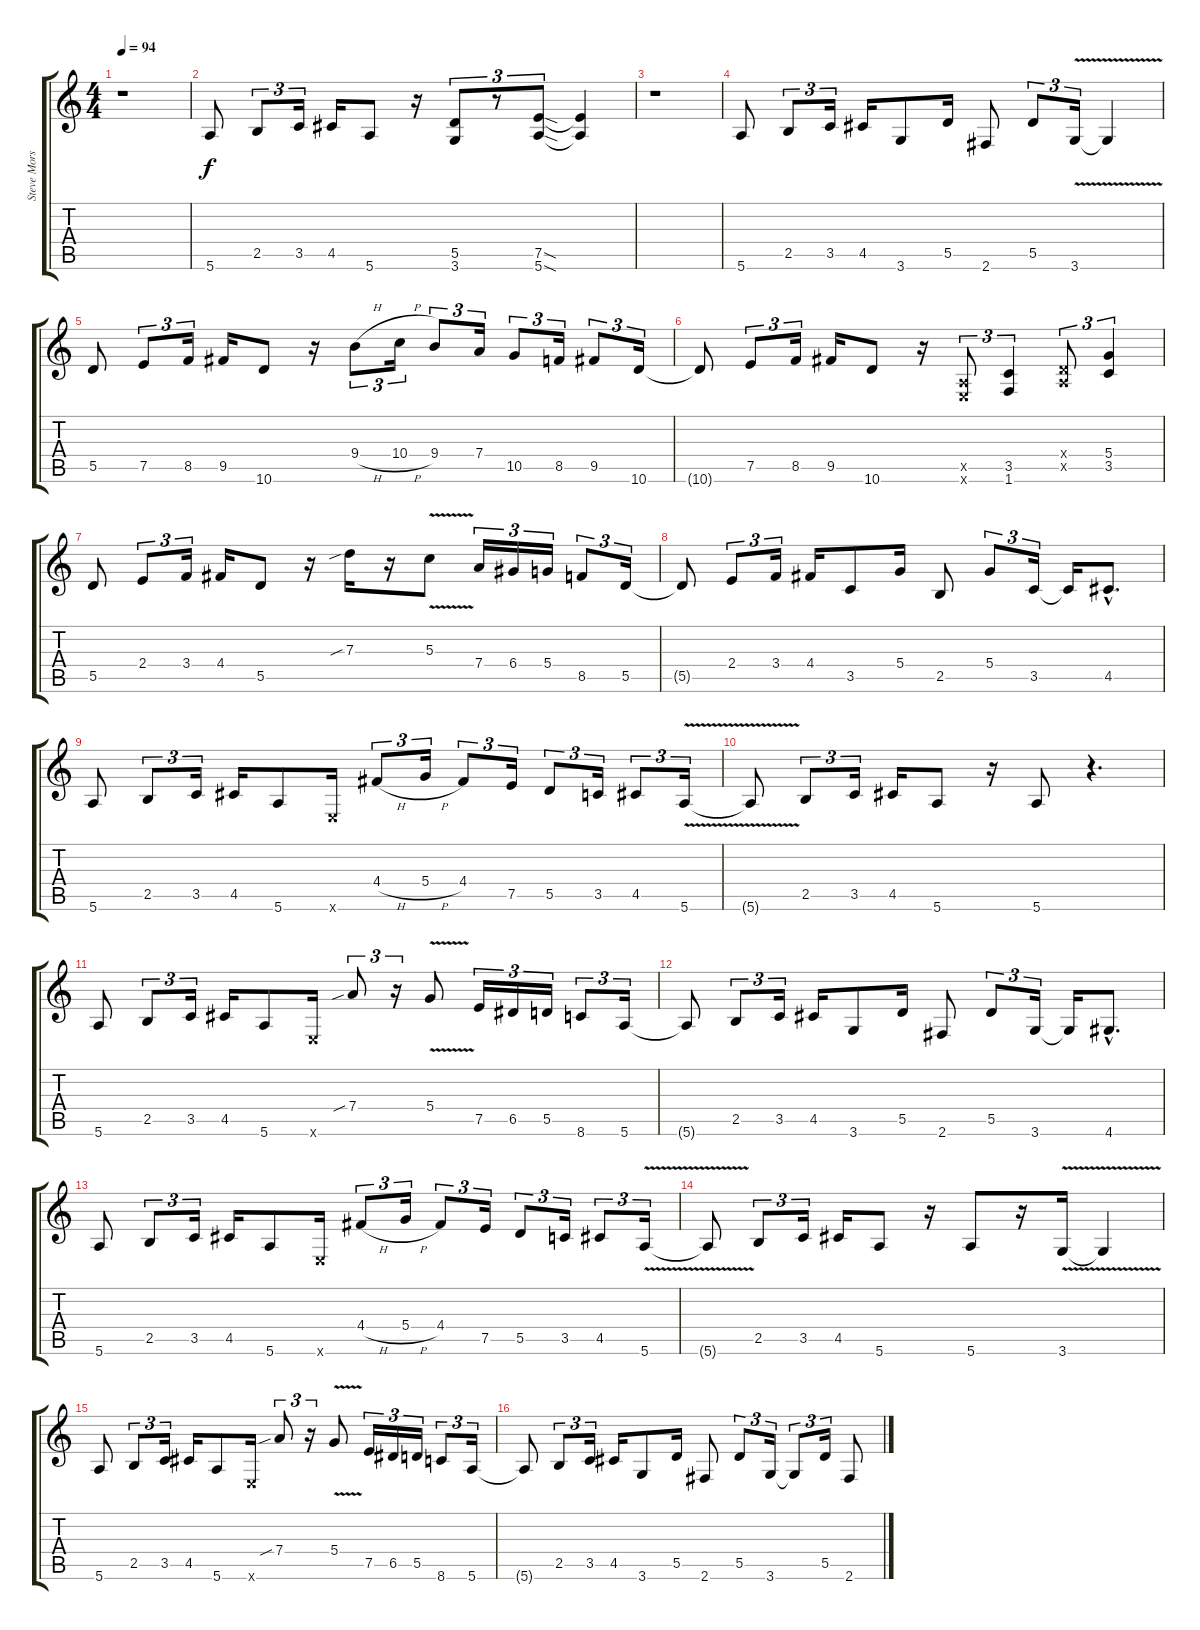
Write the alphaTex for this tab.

\track ("Steve Morse Rhythm Guitar II" "Steve Mors") {instrument distortionguitar}
\staff {score tabs}
\tuning (E4 B3 G3 D3 A2 E2) {hide}
\ts (4 4)
\tempo 94
\clef g2
\ks c
r.1{dy f} |
5.6.8 2.5.8{tu (3 2)} 3.5.16{tu (3 2)} 4.5.16 5.6.8 r.16 (5.5 3.6).8{tu (3 2)} r.8{tu (3 2)} (7.5{sod} 5.6{sod}).8{tu (3 2)} (7.5{t} 5.6{t}).4 |
r.1 |
5.6.8 2.5.8{tu (3 2)} 3.5.16{tu (3 2)} 4.5.16 3.6.8 5.5.16 2.6.8 5.5.8{tu (3 2)} 3.6{v}.16{tu (3 2)} 3.6{t}.4 |
5.5.8 7.5.8{tu (3 2)} 8.5.16{tu (3 2)} 9.5.16 10.6.8 r.16 9.4{h}.8{tu (3 2)} 10.4{h}.16{tu (3 2)} 9.4.8{tu (3 2)} 7.4.16{tu (3 2)} 10.5.8{tu (3 2)} 8.5.16{tu (3 2)} 9.5.8{tu (3 2)} 10.6.16{tu (3 2)} |
10.6{t}.8 7.5.8{tu (3 2)} 8.5.16{tu (3 2)} 9.5.16 10.6.8 r.16 (0.5{x} 0.6{x}).8{tu (3 2)} (3.5 1.6).4{tu (3 2)} (0.4{x} 0.5{x}).8{tu (3 2)} (5.4 3.5).4{tu (3 2)} |
5.5.8 2.4.8{tu (3 2)} 3.4.16{tu (3 2)} 4.4.16 5.5.8 r.16 7.3{sib}.16 r.16 5.3{v}.8 7.4.16{tu (3 2)} 6.4.16{tu (3 2)} 5.4.16{tu (3 2)} 8.5.8{tu (3 2)} 5.5.16{tu (3 2)} |
5.5{t}.8 2.4.8{tu (3 2)} 3.4.16{tu (3 2)} 4.4.16 3.5.8 5.4.16 2.5.8 5.4.8{tu (3 2)} 3.5.16{tu (3 2)} 3.5{t}.16 4.5{hac}.8{d} |
5.6.8 2.5.8{tu (3 2)} 3.5.16{tu (3 2)} 4.5.16 5.6.8 0.6{x}.16 4.4{h}.8{tu (3 2)} 5.4{h}.16{tu (3 2)} 4.4.8{tu (3 2)} 7.5.16{tu (3 2)} 5.5.8{tu (3 2)} 3.5.16{tu (3 2)} 4.5.8{tu (3 2)} 5.6{v}.16{tu (3 2)} |
5.6{t}.8 2.5.8{tu (3 2)} 3.5.16{tu (3 2)} 4.5.16 5.6.8 r.16 5.6.8 r.4{d} |
5.6.8 2.5.8{tu (3 2)} 3.5.16{tu (3 2)} 4.5.16 5.6.8 0.6{x}.16 7.4{sib}.8{tu (3 2)} r.16{tu (3 2)} 5.4{v}.8 7.5.16{tu (3 2)} 6.5.16{tu (3 2)} 5.5.16{tu (3 2)} 8.6.8{tu (3 2)} 5.6.16{tu (3 2)} |
5.6{t}.8 2.5.8{tu (3 2)} 3.5.16{tu (3 2)} 4.5.16 3.6.8 5.5.16 2.6.8 5.5.8{tu (3 2)} 3.6.16{tu (3 2)} 3.6{t}.16 4.6{hac}.8{d} |
5.6.8 2.5.8{tu (3 2)} 3.5.16{tu (3 2)} 4.5.16 5.6.8 0.6{x}.16 4.4{h}.8{tu (3 2)} 5.4{h}.16{tu (3 2)} 4.4.8{tu (3 2)} 7.5.16{tu (3 2)} 5.5.8{tu (3 2)} 3.5.16{tu (3 2)} 4.5.8{tu (3 2)} 5.6{v}.16{tu (3 2)} |
5.6{t}.8 2.5.8{tu (3 2)} 3.5.16{tu (3 2)} 4.5.16 5.6.8 r.16 5.6.8 r.16 3.6{v}.16 3.6{t}.4 |
5.6.8 2.5.8{tu (3 2)} 3.5.16{tu (3 2)} 4.5.16 5.6.8 0.6{x}.16 7.4{sib}.8{tu (3 2)} r.16{tu (3 2)} 5.4{v}.8 7.5.16{tu (3 2)} 6.5.16{tu (3 2)} 5.5.16{tu (3 2)} 8.6.8{tu (3 2)} 5.6.16{tu (3 2)} |
5.6{t}.8 2.5.8{tu (3 2)} 3.5.16{tu (3 2)} 4.5.16 3.6.8 5.5.16 2.6.8 5.5.8{tu (3 2)} 3.6.16{tu (3 2)} 3.6{t}.8{tu (3 2)} 5.5.16{tu (3 2)} 2.6.8
